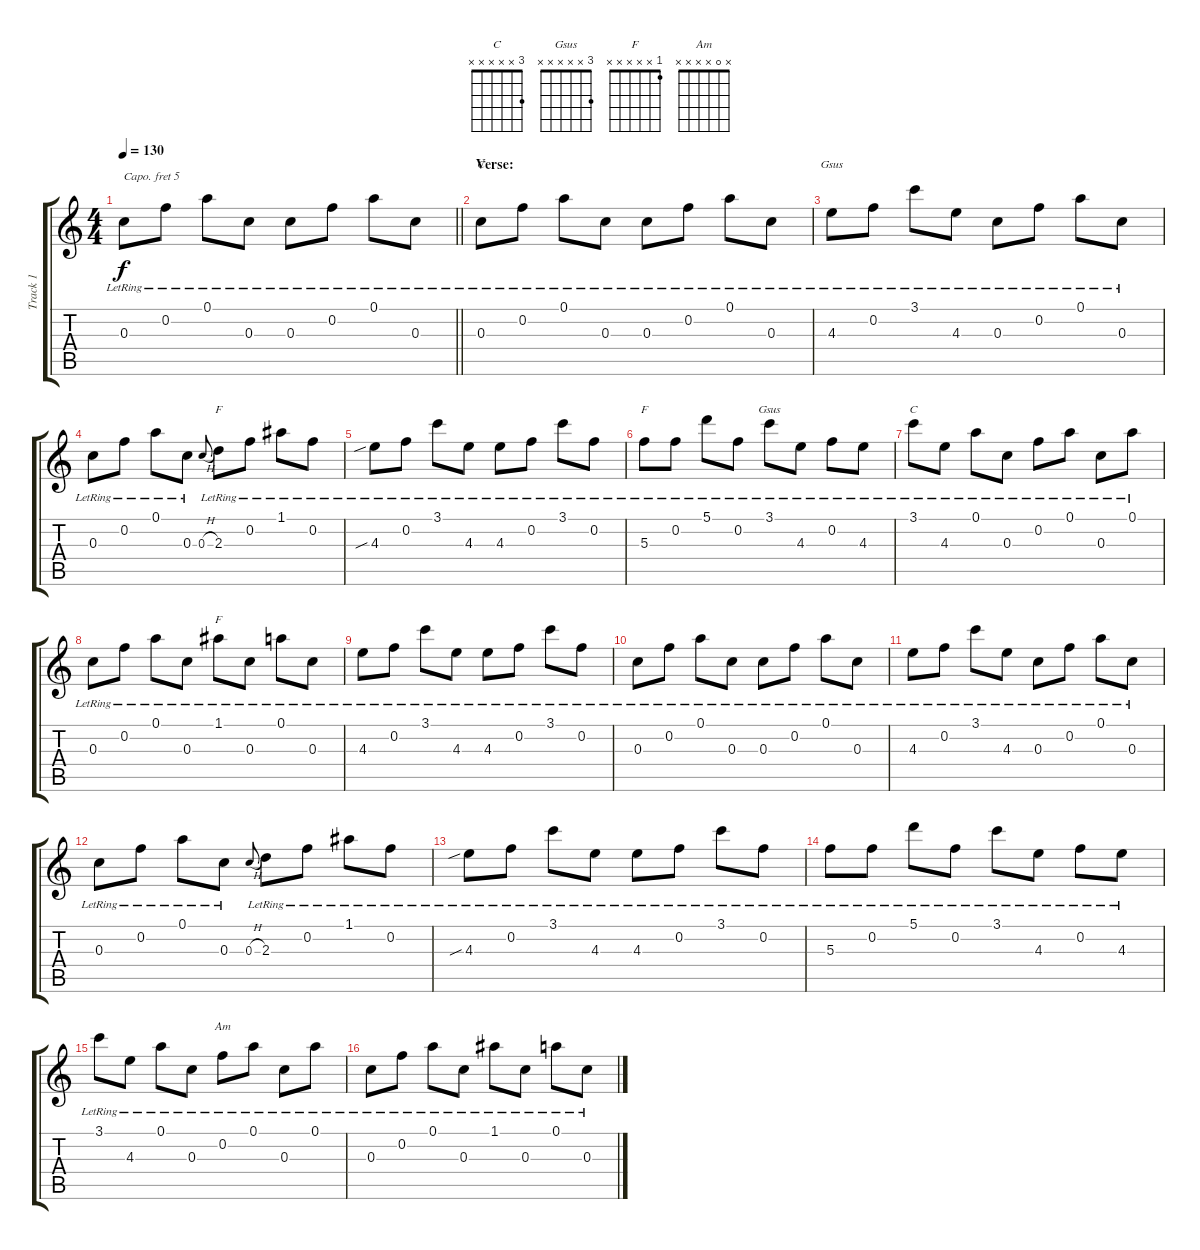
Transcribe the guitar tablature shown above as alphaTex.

\track ("Track 1" "Track 1") {instrument acousticguitarsteel}
\staff {score tabs}
\capo 5
\tuning (E4 C4 G3 D3 A2 E2) {hide}
\chord ("C" x x 0 x x x)
\chord ("Gsus" x x 4 x x x)
\chord ("F" x x 2 x x x)
\chord ("F" x x 5 x x x)
\chord ("Gsus" 3 x x x x x)
\chord ("C" 3 x x x x x)
\chord ("F" 1 x x x x x)
\chord ("Am" x 0 x x x x)
\ts (4 4)
\tempo 130
\clef g2
\barLineRight lightlight
\ks c
0.3{lr}.8{dy f} 0.2{lr}.8 0.1{lr}.8 0.3{lr}.8 0.3{lr}.8 0.2{lr}.8 0.1{lr}.8 0.3{lr}.8 |
\section ("" "Verse:")
0.3{lr}.8{ch "C"} 0.2{lr}.8 0.1{lr}.8 0.3{lr}.8 0.3{lr}.8 0.2{lr}.8 0.1{lr}.8 0.3{lr}.8 |
4.3{lr}.8{ch "Gsus"} 0.2{lr}.8 3.1{lr}.8 4.3{lr}.8 0.3{lr}.8 0.2{lr}.8 0.1{lr}.8 0.3{lr}.8 |
0.3{lr}.8 0.2{lr}.8 0.1{lr}.8 0.3{lr}.8 0.3{h}.8{gr onbeat} 2.3{lr}.8{ch "F"} 0.2{lr}.8 1.1{lr}.8 0.2{lr}.8 |
4.3{sib lr}.8 0.2{lr}.8 3.1{lr}.8 4.3{lr}.8 4.3{lr}.8 0.2{lr}.8 3.1{lr}.8 0.2{lr}.8 |
5.3{lr}.8{ch "F"} 0.2{lr}.8 5.1{lr}.8 0.2{lr}.8 3.1{lr}.8{ch "Gsus"} 4.3{lr}.8 0.2{lr}.8 4.3{lr}.8 |
3.1{lr}.8{ch "C"} 4.3{lr}.8 0.1{lr}.8 0.3{lr}.8 0.2{lr}.8 0.1{lr}.8 0.3{lr}.8 0.1{lr}.8 |
0.3{lr}.8 0.2{lr}.8 0.1{lr}.8 0.3{lr}.8 1.1{lr}.8{ch "F"} 0.3{lr}.8 0.1{lr}.8 0.3{lr}.8 |
4.3{lr}.8 0.2{lr}.8 3.1{lr}.8 4.3{lr}.8 4.3{lr}.8 0.2{lr}.8 3.1{lr}.8 0.2{lr}.8 |
0.3{lr}.8 0.2{lr}.8 0.1{lr}.8 0.3{lr}.8 0.3{lr}.8 0.2{lr}.8 0.1{lr}.8 0.3{lr}.8 |
4.3{lr}.8 0.2{lr}.8 3.1{lr}.8 4.3{lr}.8 0.3{lr}.8 0.2{lr}.8 0.1{lr}.8 0.3{lr}.8 |
0.3{lr}.8 0.2{lr}.8 0.1{lr}.8 0.3{lr}.8 0.3{h}.8{gr onbeat} 2.3{lr}.8 0.2{lr}.8 1.1{lr}.8 0.2{lr}.8 |
4.3{sib lr}.8 0.2{lr}.8 3.1{lr}.8 4.3{lr}.8 4.3{lr}.8 0.2{lr}.8 3.1{lr}.8 0.2{lr}.8 |
5.3{lr}.8 0.2{lr}.8 5.1{lr}.8 0.2{lr}.8 3.1{lr}.8 4.3{lr}.8 0.2{lr}.8 4.3{lr}.8 |
3.1{lr}.8 4.3{lr}.8 0.1{lr}.8 0.3{lr}.8 0.2{lr}.8{ch "Am"} 0.1{lr}.8 0.3{lr}.8 0.1{lr}.8 |
0.3{lr}.8 0.2{lr}.8 0.1{lr}.8 0.3{lr}.8 1.1{lr}.8 0.3{lr}.8 0.1{lr}.8 0.3{lr}.8
